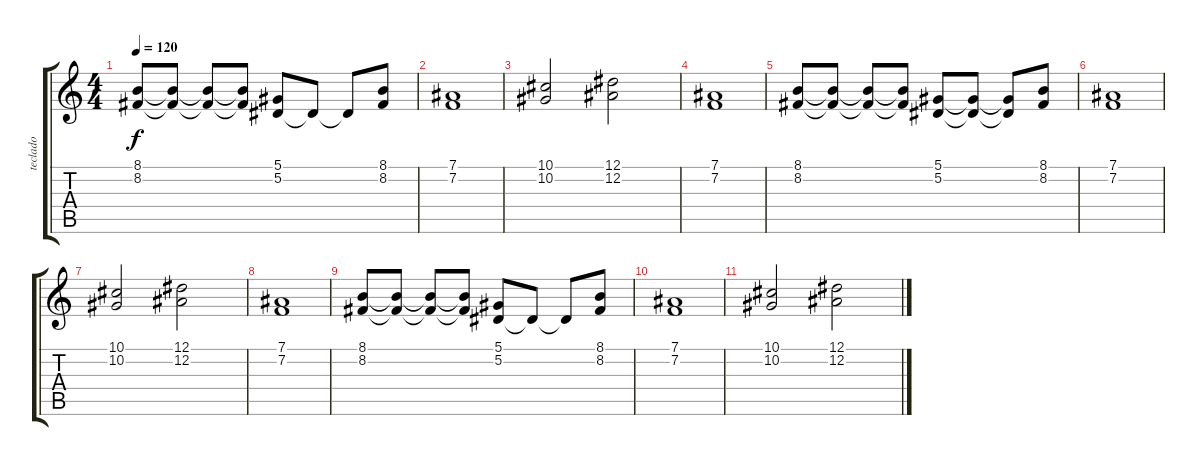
\track ("teclado" "teclado") {instrument stringensemble2}
\staff {score tabs}
\tuning (Eb4 Bb3 Gb3 Db3 Ab2 Eb2) {hide}
\ts (4 4)
\tempo 120
\clef g2
\ks c
(8.1 8.2).8{dy f} (8.1{t} 8.2{t}).8 (8.1{t} 8.2{t}).8 (8.1{t} 8.2{t}).8 (5.1 5.2).8 5.2{t}.8 5.2{t}.8 (8.1 8.2).8 |
(7.1 7.2).1 |
(10.1 10.2).2 (12.1 12.2).2 |
(7.1 7.2).1 |
(8.1 8.2).8 (8.1{t} 8.2{t}).8 (8.1{t} 8.2{t}).8 (8.1{t} 8.2{t}).8 (5.1 5.2).8 (5.1{t} 5.2{t}).8 (5.1{t} 5.2{t}).8 (8.1 8.2).8 |
(7.1 7.2).1 |
(10.1 10.2).2 (12.1 12.2).2 |
(7.1 7.2).1 |
(8.1 8.2).8 (8.1{t} 8.2{t}).8 (8.1{t} 8.2{t}).8 (8.1{t} 8.2{t}).8 (5.1 5.2).8 5.2{t}.8 5.2{t}.8 (8.1 8.2).8 |
(7.1 7.2).1 |
(10.1 10.2).2 (12.1 12.2).2
